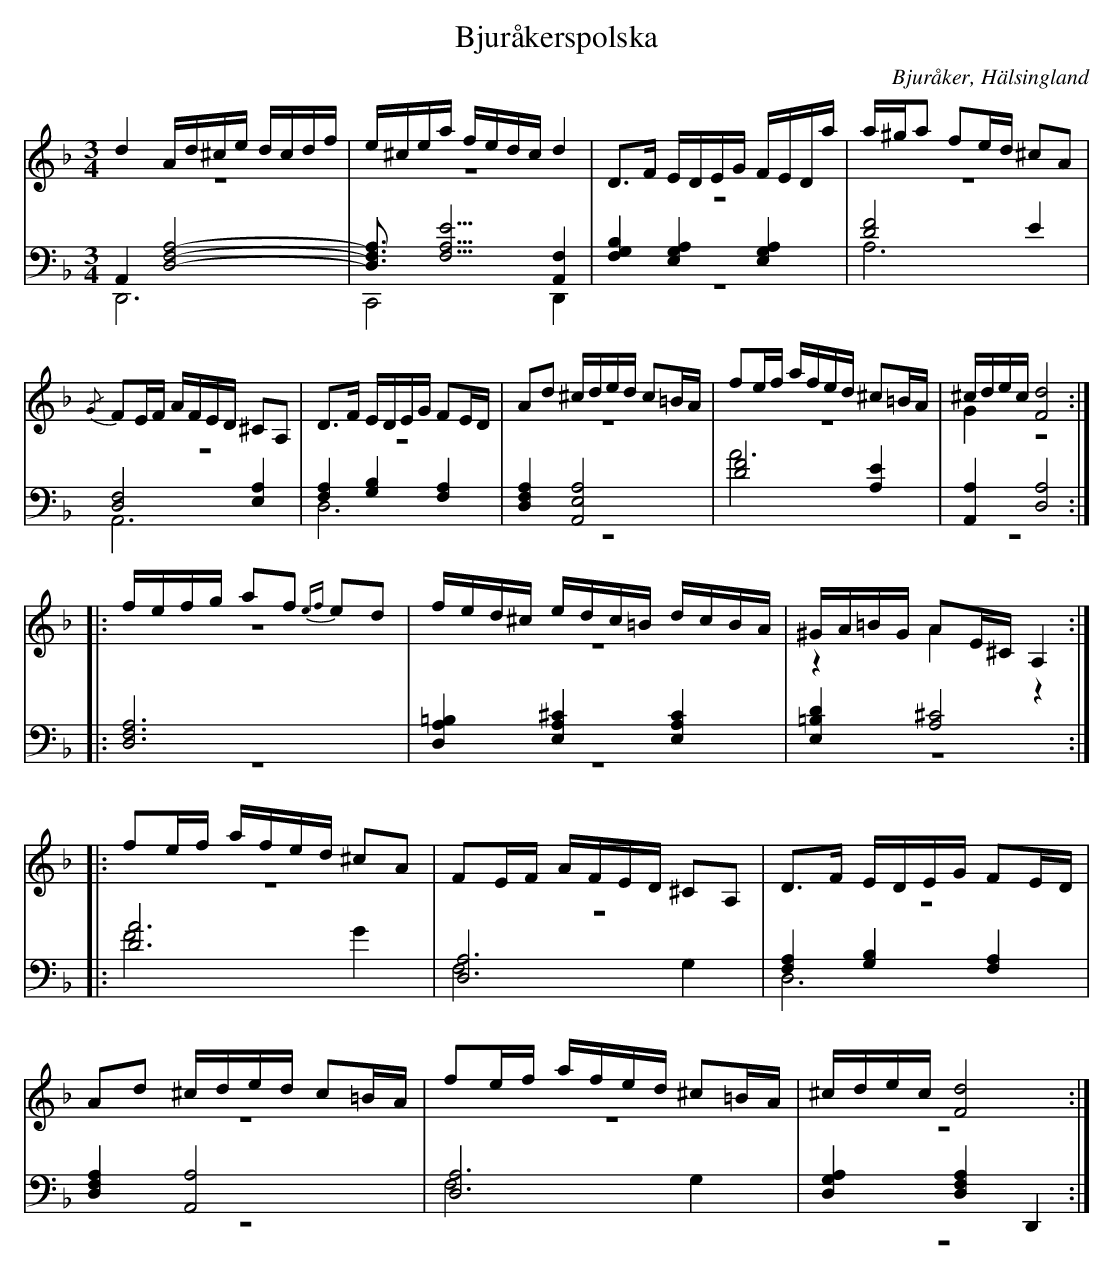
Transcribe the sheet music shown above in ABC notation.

X:1
T: Bjuråkerspolska
O: Bjuråker, Hälsingland
M: 3/4
L: 1/16
K: Dm
V:1
V:2 merge
V:3
V:4 merge
V:1
d4 Ad^ce dcdf |e^cea fedc d4|D2>F2 EDEG FEDa|a^ga2 f2ed ^c2A2|
{/G}F2EF AFED ^C2A,2|D2>F2 EDEG F2ED|A2d2 ^cded c2=BA|f2ef afed ^c2=BA|^cdec [F8d8]:|
|:fefg a2f2 {ef}e2d2 |fed^c edc=B dcBA|^GA=BG A2E^C A,4:|
|:f2ef afed ^c2A2|F2EF AFED ^C2A,2|D2>F2 EDEG F2ED|
A2d2 ^cded c2=BA|f2ef afed ^c2=BA|^cdec [F8d8]:|
V:2
z12|z12|z12|z12|
z12|z12|z12|z12|G4 z8:|
|:z12|z12|z4 A4 z4:|
|:z12|z12|z12|
z12|z12|z12:|
V:3 clef=bass
A,,4 [D,8F,8A,8]-|[D,3F,3A,3] [F,5A,5E5] [F,4A,,4]|[B,4F,4G,4] [E,4G,4A,4] [E,4G,4A,4]|[D8F8] E4|
[D,8F,8] [E,4A,4]|[F,4A,4] [G,4B,4] [F,4A,4]|[D,4F,4A,4] [A,,8E,8A,8]|[D8F8] [A,4E4]|[A,,4A,4] [D,8A,8]:|
|:[D,12F,12A,12]|[D,4A,4=B,4] [E,4A,4^C4] [E,4A,4C4]|[E,4=B,4D4] [A,8^C8]:|
|:[D12A12]|[D,12A,12]|[F,4A,4] [G,4B,4] [F,4A,4]|
[D,4F,4A,4] [A,,8A,8]|[D,12A,12]|[D,4G,4A,4] [D,4F,4A,4] D,,4:|
V:4 clef=bass
D,,12|C,,8 D,,4|z12|A,12|
A,,12|D,12|z12|A12|z12:|
|:z12|z12|z12:|
|:F8 G4|F,8 G,4|D,12|
z12|F,8 G,4|z12:|
